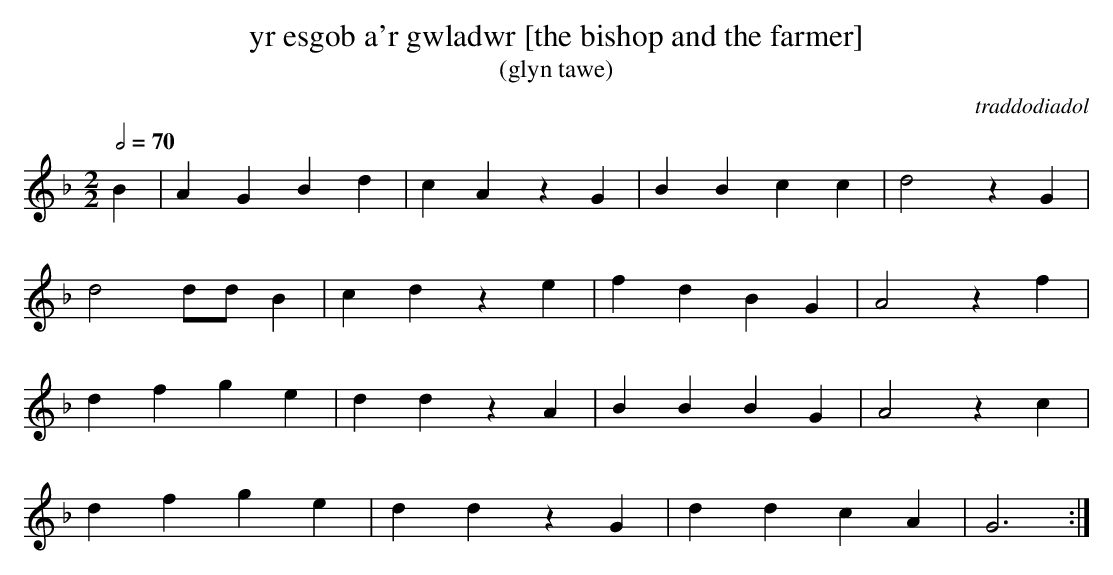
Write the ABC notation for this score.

X:1
T:yr esgob a'r gwladwr [the bishop and the farmer]
T:(glyn tawe)
C:traddodiadol
M:2/2
L:1/4
Q:1/2=70
K:Gdor
B|AGBd|cAzG|BBcc|d2zG|
d2d/d/B|cdze|fdBG|A2zf|
dfge|ddzA|BBBG|A2zc|
dfge|ddzG|ddcA|G3:|
